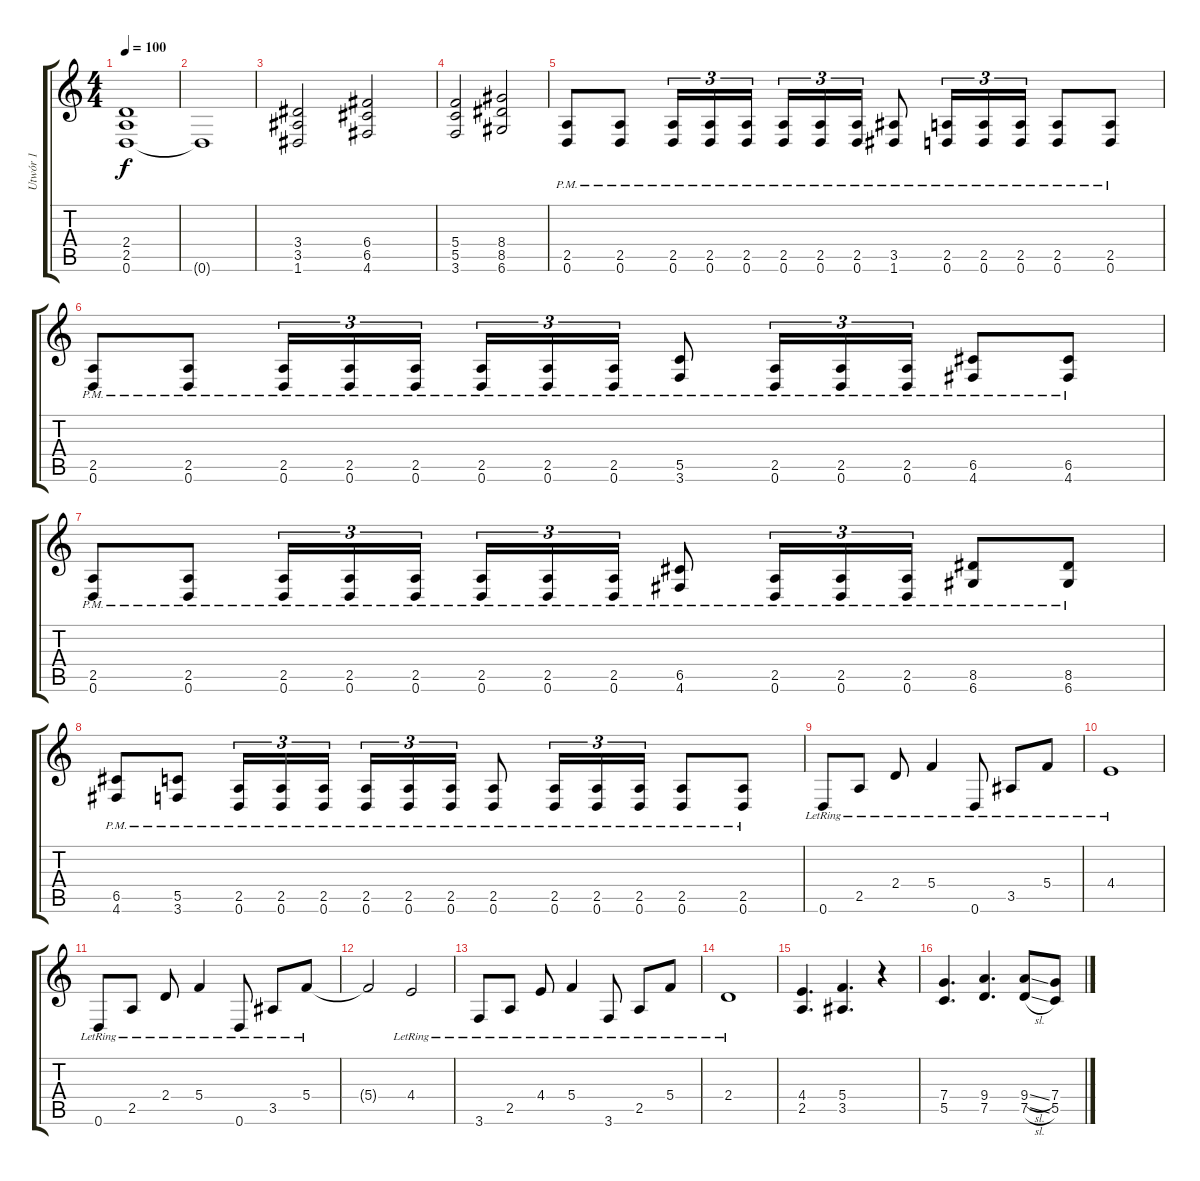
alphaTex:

\track ("Utwór 1" "Utwór 1") {instrument overdrivenguitar}
\staff {score tabs}
\tuning (D4 A3 F3 C3 G2 D2) {hide}
\ts (4 4)
\tempo 100
\clef g2
\ks c
(2.4 2.5 0.6).1{dy f} |
0.6{t}.1 |
(3.4 3.5 1.6).2 (6.4 6.5 4.6).2 |
(5.4 5.5 3.6).2 (8.4 8.5 6.6).2 |
(2.5{pm} 0.6{pm}).8 (2.5{pm} 0.6{pm}).8 (2.5{pm} 0.6{pm}).16{tu (3 2)} (2.5{pm} 0.6{pm}).16{tu (3 2)} (2.5{pm} 0.6{pm}).16{tu (3 2) beam splitsecondary} (2.5{pm} 0.6{pm}).16{tu (3 2)} (2.5{pm} 0.6{pm}).16{tu (3 2)} (2.5{pm} 0.6{pm}).16{tu (3 2)} (3.5{pm} 1.6{pm}).8 (2.5{pm} 0.6{pm}).16{tu (3 2)} (2.5{pm} 0.6{pm}).16{tu (3 2)} (2.5{pm} 0.6{pm}).16{tu (3 2)} (2.5{pm} 0.6{pm}).8 (2.5{pm} 0.6{pm}).8 |
(2.5{pm} 0.6{pm}).8 (2.5{pm} 0.6{pm}).8 (2.5{pm} 0.6{pm}).16{tu (3 2)} (2.5{pm} 0.6{pm}).16{tu (3 2)} (2.5{pm} 0.6{pm}).16{tu (3 2) beam splitsecondary} (2.5{pm} 0.6{pm}).16{tu (3 2)} (2.5{pm} 0.6{pm}).16{tu (3 2)} (2.5{pm} 0.6{pm}).16{tu (3 2)} (5.5{pm} 3.6{pm}).8 (2.5{pm} 0.6{pm}).16{tu (3 2)} (2.5{pm} 0.6{pm}).16{tu (3 2)} (2.5{pm} 0.6{pm}).16{tu (3 2)} (6.5{pm} 4.6{pm}).8 (6.5{pm} 4.6{pm}).8 |
(2.5{pm} 0.6{pm}).8 (2.5{pm} 0.6{pm}).8 (2.5{pm} 0.6{pm}).16{tu (3 2)} (2.5{pm} 0.6{pm}).16{tu (3 2)} (2.5{pm} 0.6{pm}).16{tu (3 2) beam splitsecondary} (2.5{pm} 0.6{pm}).16{tu (3 2)} (2.5{pm} 0.6{pm}).16{tu (3 2)} (2.5{pm} 0.6{pm}).16{tu (3 2)} (6.5{pm} 4.6{pm}).8 (2.5{pm} 0.6{pm}).16{tu (3 2)} (2.5{pm} 0.6{pm}).16{tu (3 2)} (2.5{pm} 0.6{pm}).16{tu (3 2)} (8.5{pm} 6.6{pm}).8 (8.5{pm} 6.6{pm}).8 |
(6.5{pm} 4.6{pm}).8 (5.5{pm} 3.6{pm}).8 (2.5{pm} 0.6{pm}).16{tu (3 2)} (2.5{pm} 0.6{pm}).16{tu (3 2)} (2.5{pm} 0.6{pm}).16{tu (3 2) beam splitsecondary} (2.5{pm} 0.6{pm}).16{tu (3 2)} (2.5{pm} 0.6{pm}).16{tu (3 2)} (2.5{pm} 0.6{pm}).16{tu (3 2)} (2.5{pm} 0.6{pm}).8 (2.5{pm} 0.6{pm}).16{tu (3 2)} (2.5{pm} 0.6{pm}).16{tu (3 2)} (2.5{pm} 0.6{pm}).16{tu (3 2)} (2.5{pm} 0.6{pm}).8 (2.5{pm} 0.6{pm}).8 |
0.6{lr}.8 2.5{lr}.8 2.4{lr}.8 5.4{lr}.4 0.6{lr}.8 3.5{lr}.8 5.4{lr}.8 |
4.4{lr}.1 |
0.6{lr}.8 2.5{lr}.8 2.4{lr}.8 5.4{lr}.4 0.6{lr}.8 3.5{lr}.8 5.4{lr}.8 |
5.4{t}.2 4.4{lr}.2 |
3.6{lr}.8 2.5{lr}.8 4.4{lr}.8 5.4{lr}.4 3.6{lr}.8 2.5{lr}.8 5.4{lr}.8 |
2.4{lr}.1 |
(4.4 2.5).4{d} (5.4 3.5).4{d} r.4 |
(7.4 5.5).4{d} (9.4 7.5).4{d} (9.4{sl} 7.5{sl}).8 (7.4 5.5).8
